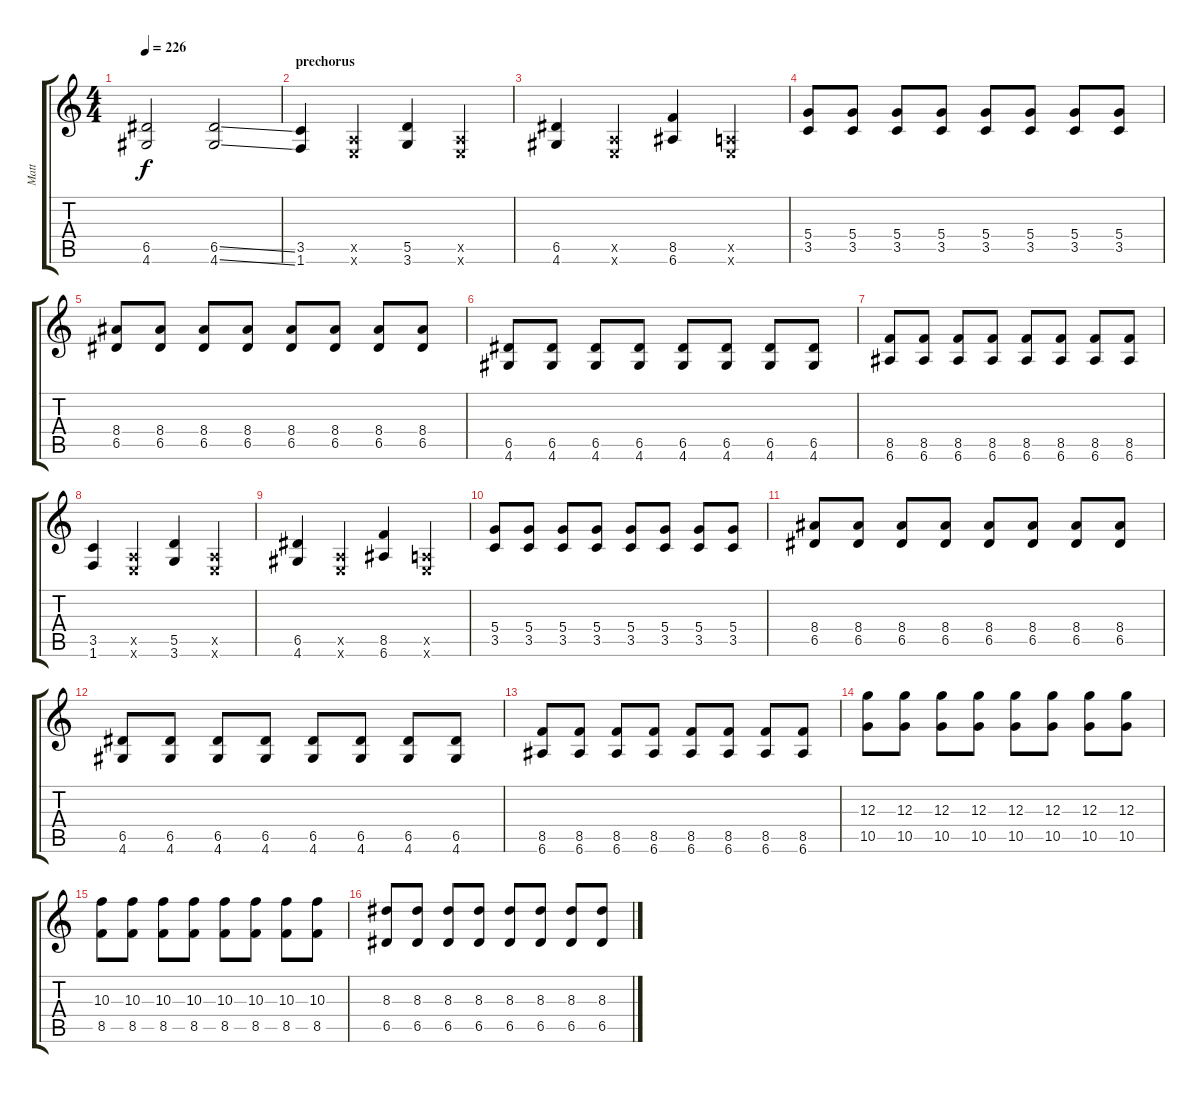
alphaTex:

\track ("Matt" "Matt") {instrument distortionguitar}
\staff {score tabs}
\tuning (E4 B3 G3 D3 A2 E2) {hide}
\ts (4 4)
\tempo 226
\clef g2
\ks c
(6.5{t} 4.6{t}).2{dy f} (6.5{ss} 4.6{ss}).2 |
\section ("" "prechorus")
(3.5 1.6).4 (0.5{x} 0.6{x}).4 (5.5 3.6).4 (0.5{x} 0.6{x}).4 |
(6.5 4.6).4 (0.5{x} 0.6{x}).4 (8.5 6.6).4 (0.5{x} 0.6{x}).4 |
(5.4 3.5).8 (5.4 3.5).8 (5.4 3.5).8 (5.4 3.5).8 (5.4 3.5).8 (5.4 3.5).8 (5.4 3.5).8 (5.4 3.5).8 |
(8.4 6.5).8 (8.4 6.5).8 (8.4 6.5).8 (8.4 6.5).8 (8.4 6.5).8 (8.4 6.5).8 (8.4 6.5).8 (8.4 6.5).8 |
(6.5 4.6).8 (6.5 4.6).8 (6.5 4.6).8 (6.5 4.6).8 (6.5 4.6).8 (6.5 4.6).8 (6.5 4.6).8 (6.5 4.6).8 |
(8.5 6.6).8 (8.5 6.6).8 (8.5 6.6).8 (8.5 6.6).8 (8.5 6.6).8 (8.5 6.6).8 (8.5 6.6).8 (8.5 6.6).8 |
(3.5 1.6).4 (0.5{x} 0.6{x}).4 (5.5 3.6).4 (0.5{x} 0.6{x}).4 |
(6.5 4.6).4 (0.5{x} 0.6{x}).4 (8.5 6.6).4 (0.5{x} 0.6{x}).4 |
(5.4 3.5).8 (5.4 3.5).8 (5.4 3.5).8 (5.4 3.5).8 (5.4 3.5).8 (5.4 3.5).8 (5.4 3.5).8 (5.4 3.5).8 |
(8.4 6.5).8 (8.4 6.5).8 (8.4 6.5).8 (8.4 6.5).8 (8.4 6.5).8 (8.4 6.5).8 (8.4 6.5).8 (8.4 6.5).8 |
(6.5 4.6).8 (6.5 4.6).8 (6.5 4.6).8 (6.5 4.6).8 (6.5 4.6).8 (6.5 4.6).8 (6.5 4.6).8 (6.5 4.6).8 |
(8.5 6.6).8 (8.5 6.6).8 (8.5 6.6).8 (8.5 6.6).8 (8.5 6.6).8 (8.5 6.6).8 (8.5 6.6).8 (8.5 6.6).8 |
(12.3 10.5).8 (12.3 10.5).8 (12.3 10.5).8 (12.3 10.5).8 (12.3 10.5).8 (12.3 10.5).8 (12.3 10.5).8 (12.3 10.5).8 |
(10.3 8.5).8 (10.3 8.5).8 (10.3 8.5).8 (10.3 8.5).8 (10.3 8.5).8 (10.3 8.5).8 (10.3 8.5).8 (10.3 8.5).8 |
(8.3 6.5).8 (8.3 6.5).8 (8.3 6.5).8 (8.3 6.5).8 (8.3 6.5).8 (8.3 6.5).8 (8.3 6.5).8 (8.3 6.5).8
